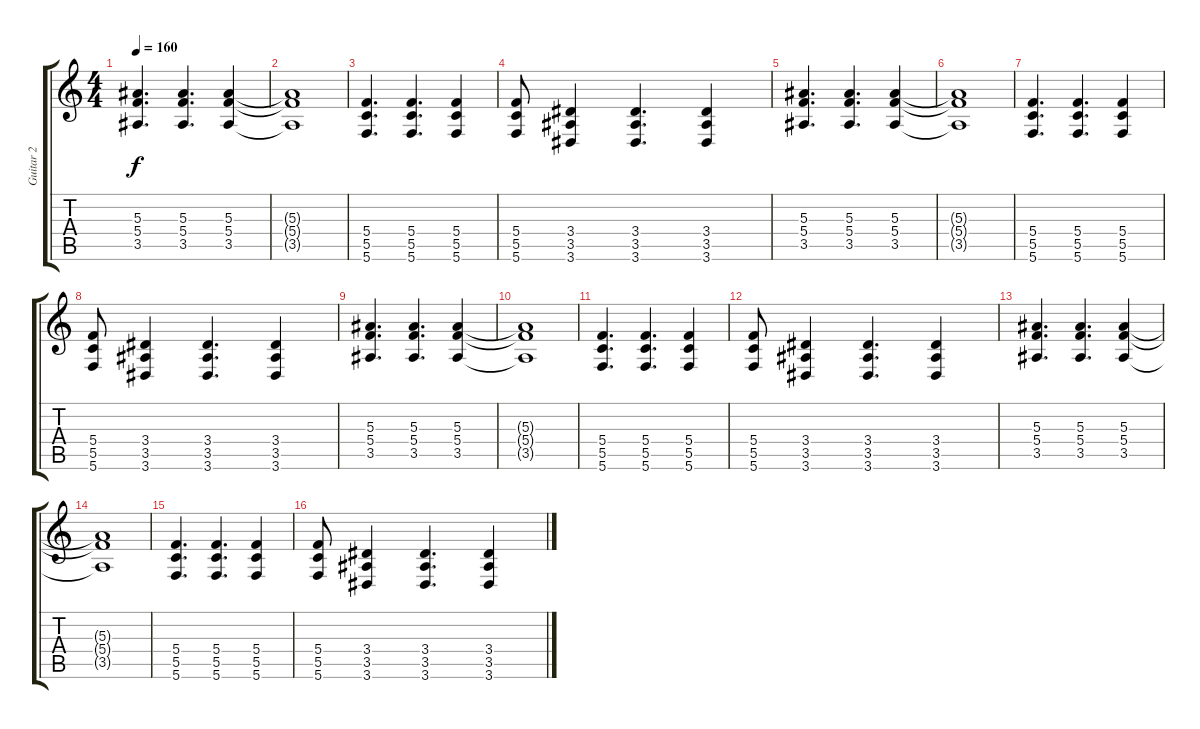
\track ("Guitar 2" "Guitar 2") {instrument distortionguitar}
\staff {score tabs}
\tuning (D4 A3 F3 C3 G2 C2) {hide}
\ts (4 4)
\tempo 160
\clef g2
\ks c
(5.3 5.4 3.5).4{d dy f} (5.3 5.4 3.5).4{d} (5.3 5.4 3.5).4 |
(5.3{t} 5.4{t} 3.5{t}).1 |
(5.4 5.5 5.6).4{d} (5.4 5.5 5.6).4{d} (5.4 5.5 5.6).4 |
(5.4 5.5 5.6).8 (3.4 3.5 3.6).4 (3.4 3.5 3.6).4{d} (3.4 3.5 3.6).4 |
(5.3 5.4 3.5).4{d} (5.3 5.4 3.5).4{d} (5.3 5.4 3.5).4 |
(5.3{t} 5.4{t} 3.5{t}).1 |
(5.4 5.5 5.6).4{d} (5.4 5.5 5.6).4{d} (5.4 5.5 5.6).4 |
(5.4 5.5 5.6).8 (3.4 3.5 3.6).4 (3.4 3.5 3.6).4{d} (3.4 3.5 3.6).4 |
(5.3 5.4 3.5).4{d} (5.3 5.4 3.5).4{d} (5.3 5.4 3.5).4 |
(5.3{t} 5.4{t} 3.5{t}).1 |
(5.4 5.5 5.6).4{d} (5.4 5.5 5.6).4{d} (5.4 5.5 5.6).4 |
(5.4 5.5 5.6).8 (3.4 3.5 3.6).4 (3.4 3.5 3.6).4{d} (3.4 3.5 3.6).4 |
(5.3 5.4 3.5).4{d} (5.3 5.4 3.5).4{d} (5.3 5.4 3.5).4 |
(5.3{t} 5.4{t} 3.5{t}).1 |
(5.4 5.5 5.6).4{d} (5.4 5.5 5.6).4{d} (5.4 5.5 5.6).4 |
(5.4 5.5 5.6).8 (3.4 3.5 3.6).4 (3.4 3.5 3.6).4{d} (3.4 3.5 3.6).4
